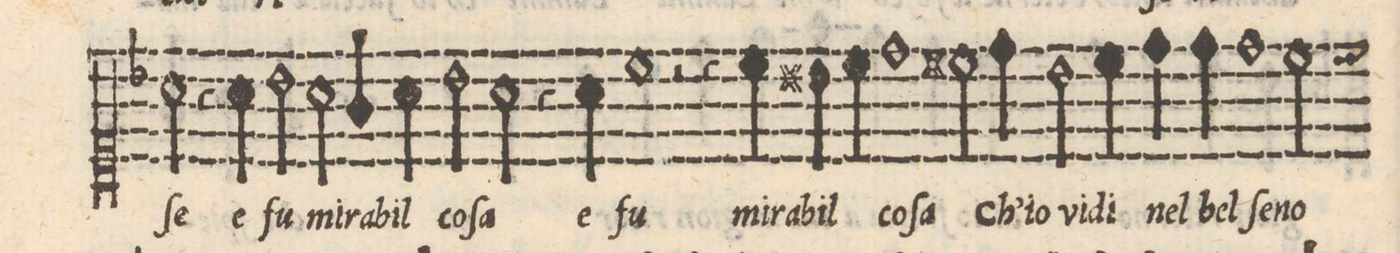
**kern	**text
*I"QVINTO	*
*clefC1	*
*k[b-]	*
*met(C)	*
*M2/1	*
2a\	-ſe
4r	.
4a\	e
2b-\	fu
2a\	mi-
=17-	=17-
4g/	-ra-
4a\	-bil
2b-\	co-
2a\	-ſa
4r	.
4a\	e
=18-	=18-
1cc	fu
2r	.
4r	.
4cc\	mi-
=19-	=19-
4bn\	-ra-
4cc\	-bil
1dd	co-
2cc#X\	-ſa
=20-	=20-
4dd\	ch'io
2b-y\	vi-
4ccny\	-di
4dd\	nel
4dd\	bel
1dd\	ſe-
=21-	=21-
2cc\	-no
*-	*-
